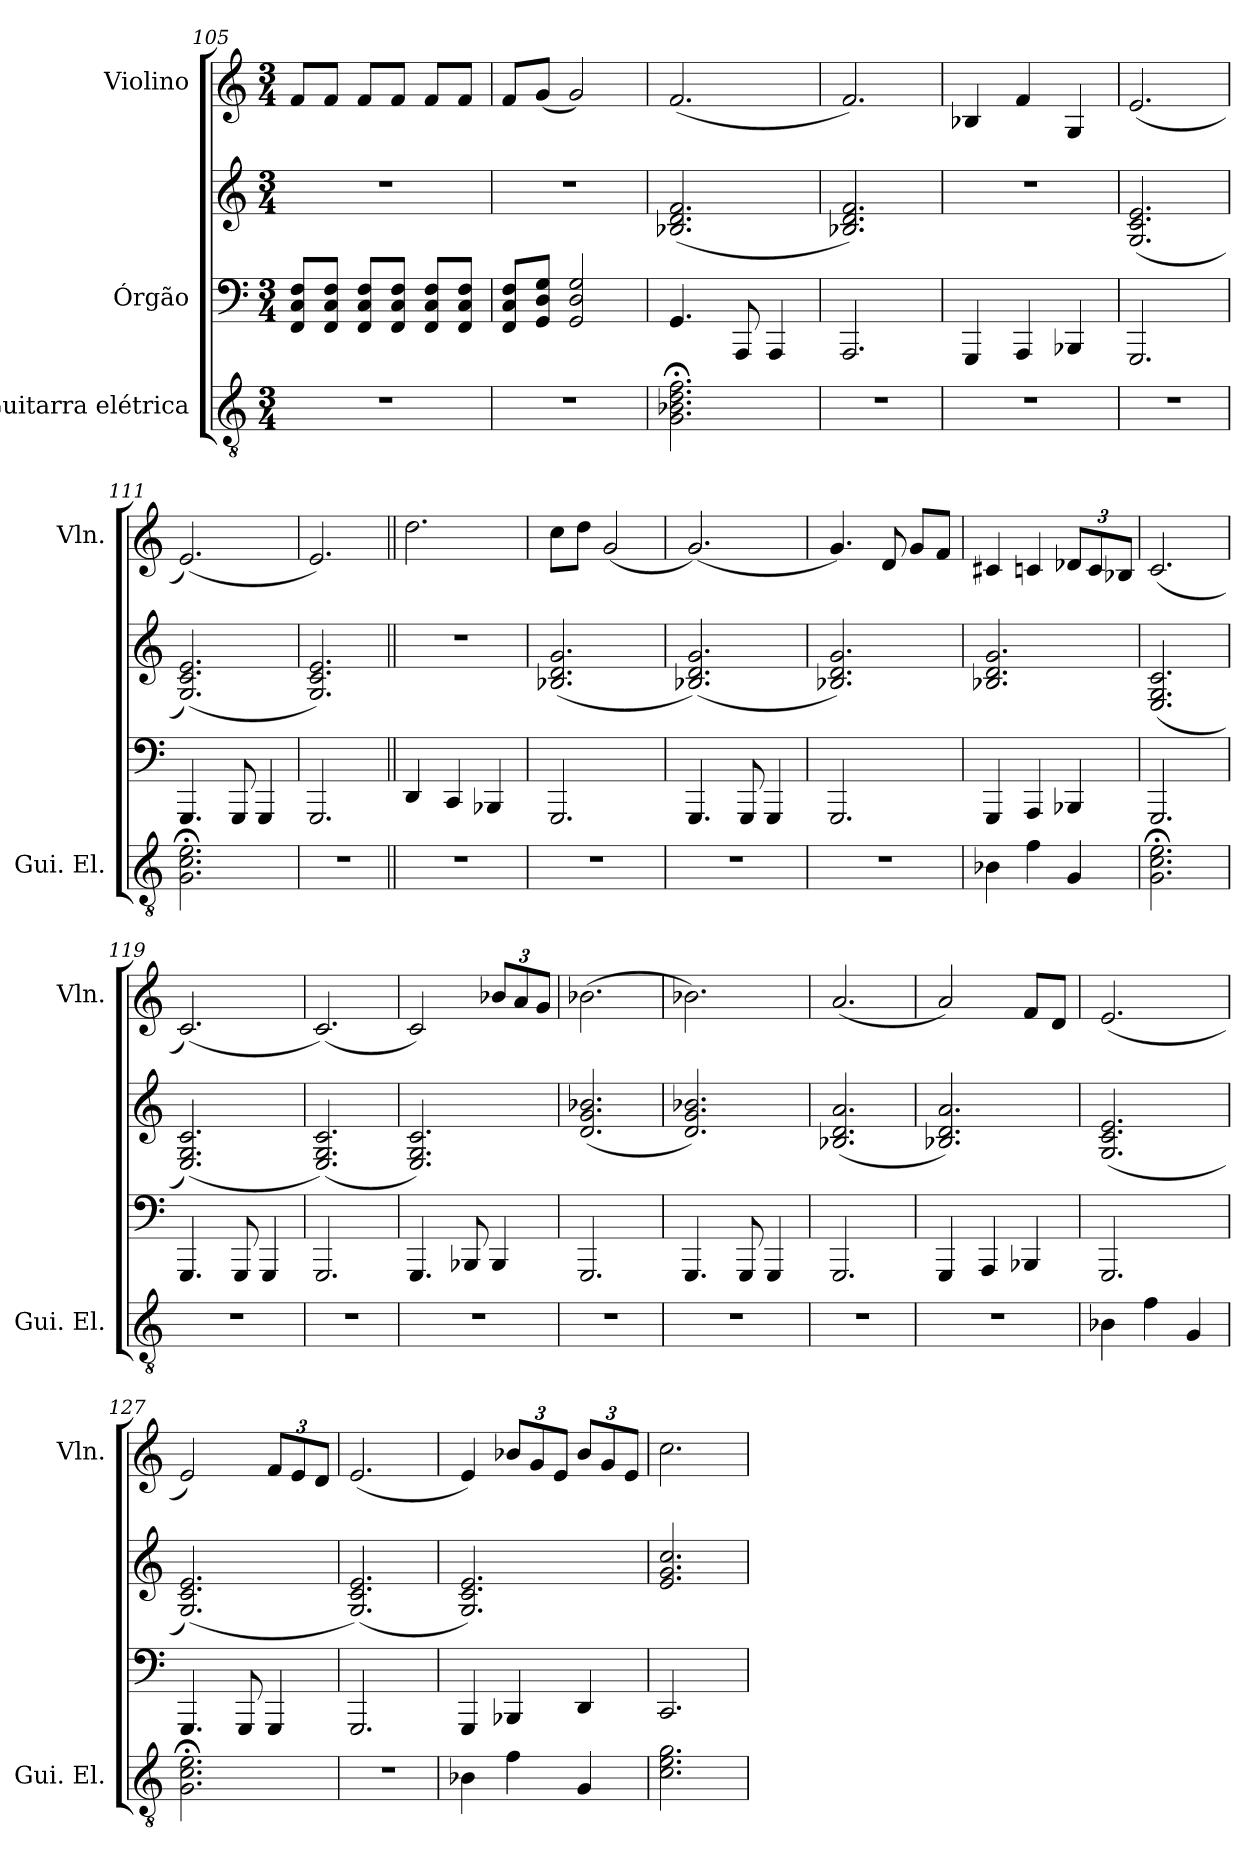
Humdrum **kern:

**kern	**kern	**kern	**kern
*part3	*part2	*part2	*part1
*staff4	*staff3	*staff2	*staff1
*I"Guitarra elétrica	*I"Órgão	*	*I"Violino
*I'Gui. El.	*	*	*I'Vln.
*clefGv2	*clefF4	*clefG2	*clefG2
*k[]	*k[]	*k[]	*k[]
*M3/4	*M3/4	*M3/4	*M3/4
=105	=105	=105	=105
2.r	8FF/ 8C/ 8F/L	2.r	8f/L
.	8FF/ 8C/ 8F/J	.	8f/J
.	8FF/ 8C/ 8F/L	.	8f/L
.	8FF/ 8C/ 8F/J	.	8f/J
.	8FF/ 8C/ 8F/L	.	8f/L
.	8FF/ 8C/ 8F/J	.	8f/J
=106	=106	=106	=106
2.r	8FF/ 8C/ 8F/L	2.r	8f/L
.	8GG/ 8D/ 8G/J	.	(8g/J
.	2GG/ 2D/ 2G/	.	2g/)
=107	=107	=107	=107
2.G\;< 2.B-X\;< 2.d\;< 2.f\;<	4.GG/	(2.B-X/ 2.d/ 2.f/	(2.f/
.	8AAA/	.	.
.	4AAA/	.	.
=108	=108	=108	=108
2.r	2.AAA/	2.B-X/ 2.d/ 2.f/)	2.f/)
=109	=109	=109	=109
2.r	4GGG/	2.r	4B-X/
.	4AAA/	.	4f/
.	4BBB-X/	.	4G/
=110	=110	=110	=110
2.r	2.GGG/	(2.G/ 2.c/ 2.e/	(2.e/
!!LO:PB:g=z
=111	=111	=111	=111
2.G\;< 2.c\;< 2.e\;<	4.GGG/	(2.G/ 2.c/ 2.e/)	(2.e/)
.	8GGG/	.	.
.	4GGG/	.	.
=112	=112	=112	=112
2.r	2.GGG/	2.G/ 2.c/ 2.e/)	2.e/)
=113||	=113||	=113||	=113||
2.r	4DD/	2.r	2.dd\
.	4CC/	.	.
.	4BBB-X/	.	.
=114	=114	=114	=114
2.r	2.GGG/	(2.B-X/ 2.d/ 2.g/	8cc\L
.	.	.	8dd\J
.	.	.	(2g/
=115	=115	=115	=115
2.r	4.GGG/	(2.B-X/ 2.d/ 2.g/)	(2.g/)
.	8GGG/	.	.
.	4GGG/	.	.
=116	=116	=116	=116
2.r	2.GGG/	2.B-X/ 2.d/ 2.g/)	4.g/)
.	.	.	8d/
.	.	.	8g/L
.	.	.	8f/J
=117	=117	=117	=117
4B-X\	4GGG/	2.B-X/ 2.d/ 2.g/	4c#X/
4f\	4AAA/	.	4cn/
*	*	*	*Xbrackettup
4G/	4BBB-X/	.	12d-X/L
.	.	.	12c/
.	.	.	12B-X/J
=118	=118	=118	=118
2.G\;< 2.c\;< 2.e\;<	2.GGG/	(2.E/ 2.G/ 2.c/	(2.c/
!!LO:LB:g=z
=119	=119	=119	=119
2.r	4.GGG/	(2.E/ 2.G/ 2.c/)	(2.c/)
.	8GGG/	.	.
.	4GGG/	.	.
=120	=120	=120	=120
2.r	2.GGG/	(2.E/ 2.G/ 2.c/)	(2.c/)
=121	=121	=121	=121
2.r	4.GGG/	2.E/ 2.G/ 2.c/)	2c/)
.	8BBB-X/	.	.
.	4BBB-/	.	12b-X/L
.	.	.	12a/
.	.	.	12g/J
=122	=122	=122	=122
2.r	2.GGG/	(2.d/ 2.g/ 2.b-X/	(2.b-X\
=123	=123	=123	=123
2.r	4.GGG/	2.d/ 2.g/ 2.b-X/)	2.b-X\)
.	8GGG/	.	.
.	4GGG/	.	.
=124	=124	=124	=124
2.r	2.GGG/	(2.B-X/ 2.d/ 2.a/	(2.a/
=125	=125	=125	=125
2.r	4GGG/	2.B-X/ 2.d/ 2.a/)	2a/)
.	4AAA/	.	.
.	4BBB-X/	.	8f/L
.	.	.	8d/J
=126	=126	=126	=126
4B-X\	2.GGG/	(2.G/ 2.c/ 2.e/	(2.e/
4f\	.	.	.
4G/	.	.	.
!!LO:LB:g=z
=127	=127	=127	=127
2.G\;< 2.c\;< 2.e\;<	4.GGG/	(2.G/ 2.c/ 2.e/)	2e/)
.	8GGG/	.	.
.	4GGG/	.	12f/L
.	.	.	12e/
.	.	.	12d/J
=128	=128	=128	=128
2.r	2.GGG/	(2.G/ 2.c/ 2.e/)	(2.e/
=129	=129	=129	=129
4B-X\	4GGG/	2.G/ 2.c/ 2.e/)	4e/)
4f\	4BBB-X/	.	12b-X/L
.	.	.	12g/
.	.	.	12e/J
4G/	4DD/	.	12b-/L
.	.	.	12g/
.	.	.	12e/J
=130	=130	=130	=130
2.c\ 2.e\ 2.g\	2.CC/	2.e/ 2.g/ 2.cc/	2.cc\
=	=	=	=
*-	*-	*-	*-
